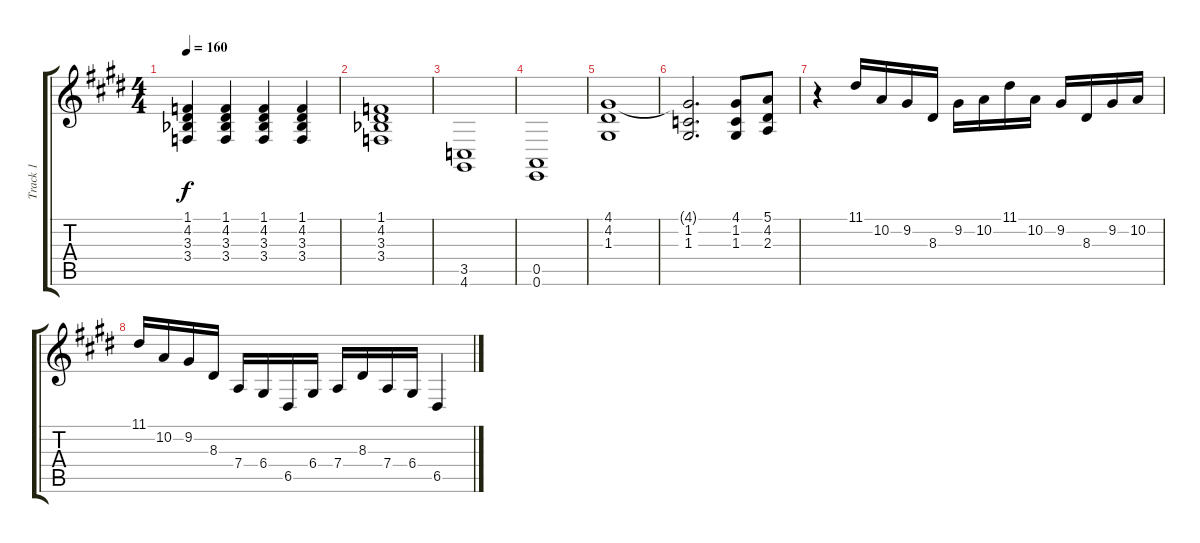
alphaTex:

\track ("Track 1" "Track 1") {instrument lead1square}
\staff {score tabs}
\tuning (E4 B3 G3 D3 A2 E2) {hide}
\ts (4 4)
\tempo 160
\clef g2
\ks e
(1.1 4.2 3.3{acc b} 3.4).4{dy f} (1.1 4.2 3.3{acc b} 3.4).4 (1.1 4.2 3.3{acc b} 3.4).4 (1.1 4.2 3.3{acc b} 3.4).4 |
(1.1 4.2 3.3{acc b} 3.4).1 |
(3.5 4.6).1 |
(0.5 0.6).1 |
(4.1 4.2 1.3).1 |
(4.1{t} 1.2 1.3).2{d} (4.1 1.2 1.3).8 (5.1 4.2 2.3).8 |
r.4 11.1.16 10.2.16 9.2.16 8.3.16 9.2.16 10.2.16 11.1.16 10.2.16 9.2.16 8.3.16 9.2.16 10.2.16 |
11.1.16 10.2.16 9.2.16 8.3.16 7.4.16 6.4.16 6.5.16 6.4.16 7.4.16 8.3.16 7.4.16 6.4.16 6.5.4
